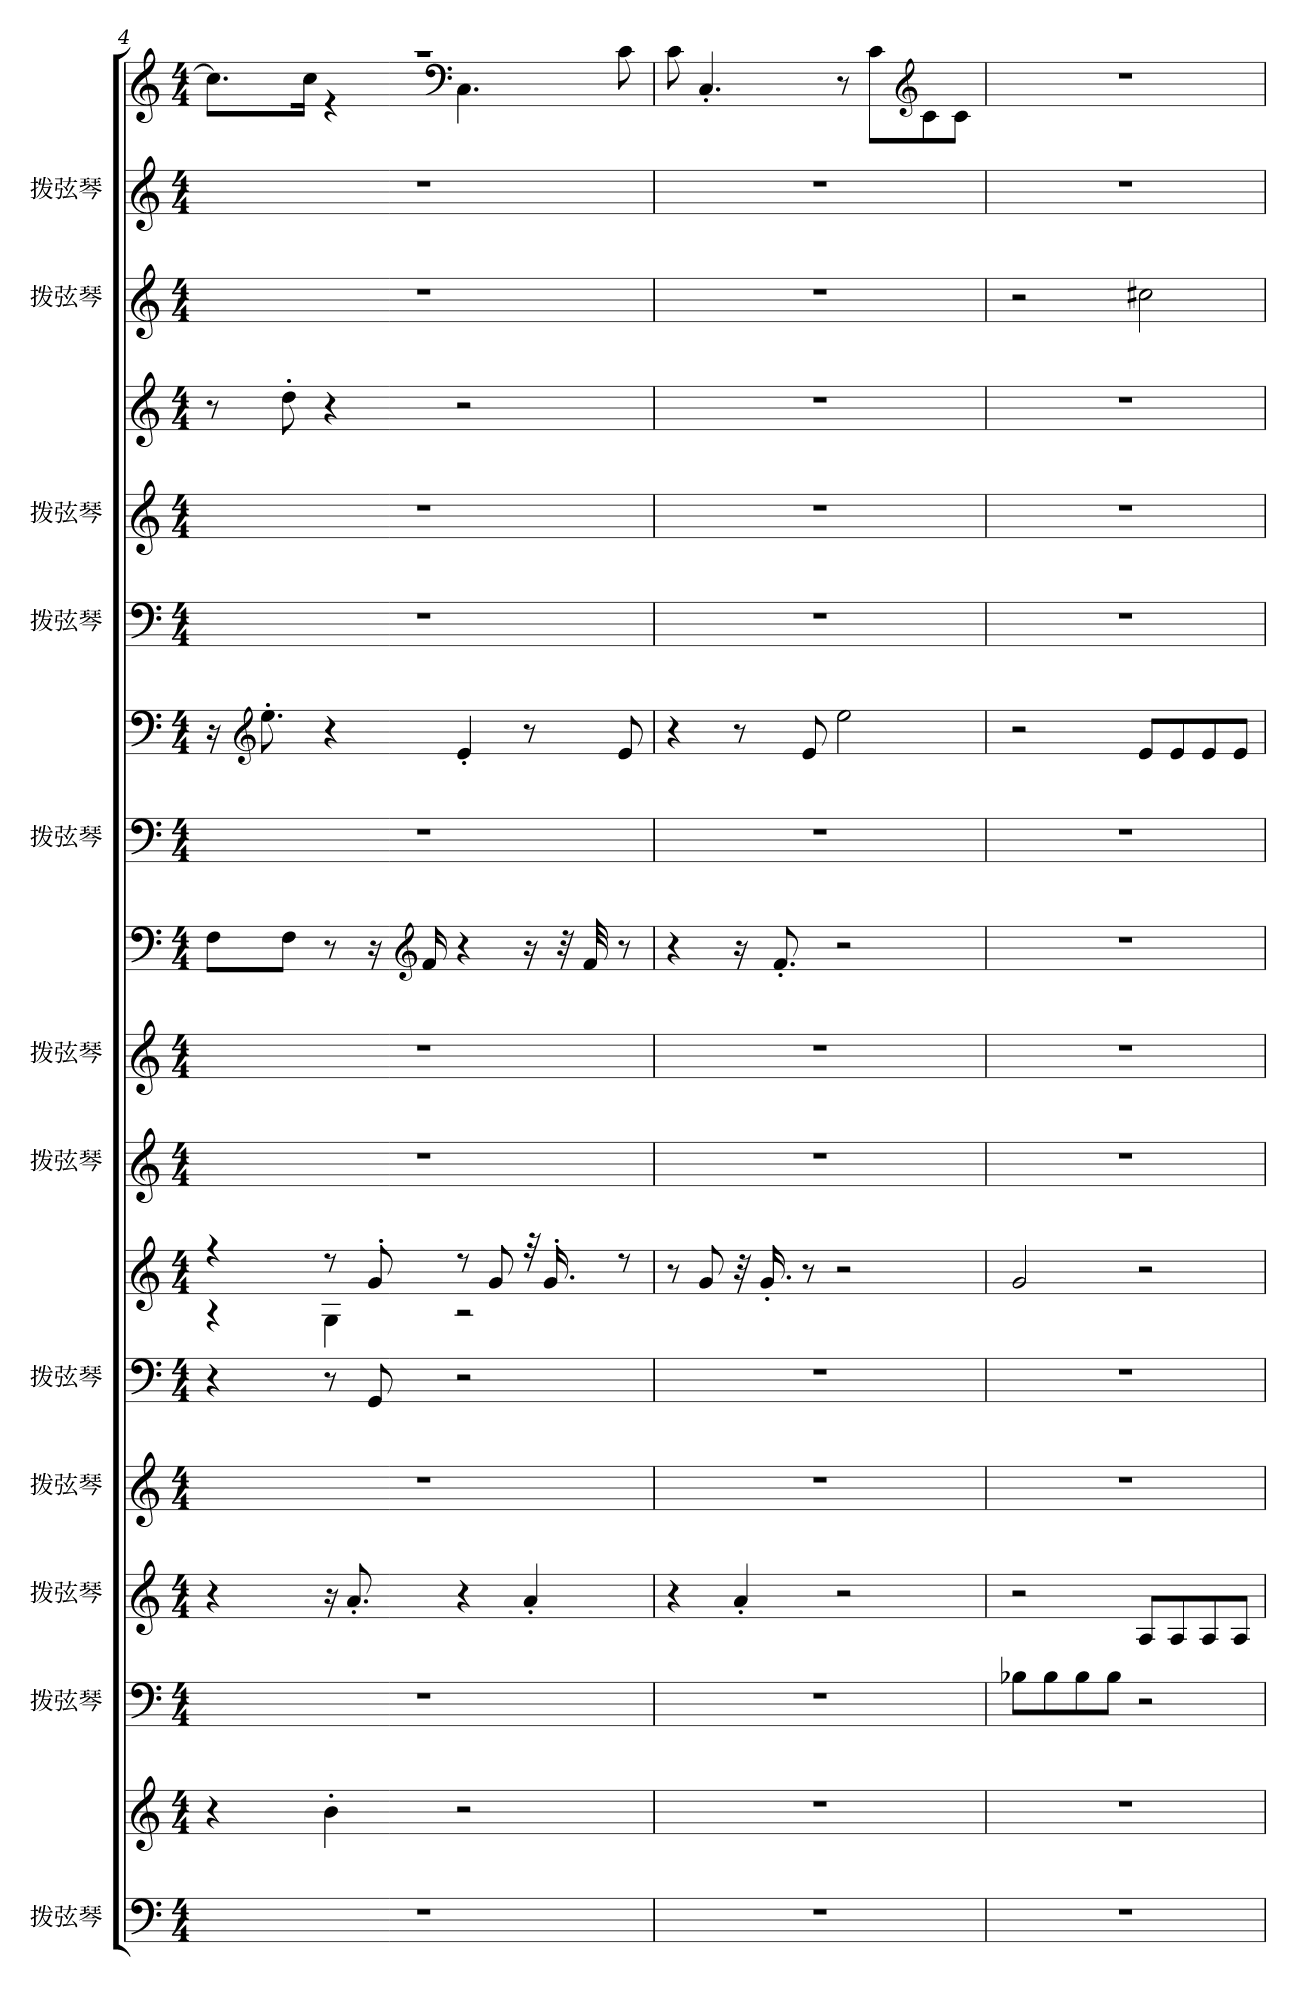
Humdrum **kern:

**kern	**kern	**kern	**kern	**kern	**kern	**kern	**kern	**kern	**kern	**kern	**kern	**kern	**kern	**kern	**kern	**kern	**kern
*part12	*part12	*part11	*part10	*part9	*part8	*part8	*part7	*part6	*part6	*part5	*part5	*part4	*part3	*part3	*part2	*part1	*part1
*staff18	*staff17	*staff16	*staff15	*staff14	*staff13	*staff12	*staff11	*staff10	*staff9	*staff8	*staff7	*staff6	*staff5	*staff4	*staff3	*staff2	*staff1
*I"拨弦琴	*	*I"拨弦琴	*I"拨弦琴	*I"拨弦琴	*I"拨弦琴	*	*I"拨弦琴	*I"拨弦琴	*	*I"拨弦琴	*	*I"拨弦琴	*I"拨弦琴	*	*I"拨弦琴	*I"拨弦琴	*
*clefF4	*clefG2	*clefF4	*clefG2	*clefG2	*clefF4	*clefG2	*clefG2	*clefG2	*clefF4	*clefF4	*clefF4	*clefF4	*clefG2	*clefG2	*clefG2	*clefG2	*clefG2
*k[]	*k[]	*k[]	*k[]	*k[]	*k[]	*k[]	*k[]	*k[]	*k[]	*k[]	*k[]	*k[]	*k[]	*k[]	*k[]	*k[]	*k[]
*M4/4	*M4/4	*M4/4	*M4/4	*M4/4	*M4/4	*M4/4	*M4/4	*M4/4	*M4/4	*M4/4	*M4/4	*M4/4	*M4/4	*M4/4	*M4/4	*M4/4	*M4/4
=4	=4	=4	=4	=4	=4	=4	=4	=4	=4	=4	=4	=4	=4	=4	=4	=4	=4
*	*	*	*	*	*	*^	*	*	*	*	*	*	*	*	*	*	*^
1r	4r	1r	4r	1r	4r	4r	4r	1r	1r	8F\L	1r	16r	1r	1r	8r	1r	1r	1r	8.cc\L]
*	*	*	*	*	*	*	*	*	*	*	*	*clefG2	*	*	*	*	*	*	*
.	.	.	.	.	.	.	.	.	.	.	.	8.ee'\	.	.	.	.	.	.	.
.	.	.	.	.	.	.	.	.	.	8F\J	.	.	.	.	8dd'\	.	.	.	.
.	.	.	.	.	.	.	.	.	.	.	.	.	.	.	.	.	.	.	16cc\Jk
.	4b'\	.	16r	.	8r	8r	4G\	.	.	8r	.	4r	.	.	4r	.	.	.	4r
.	.	.	8.a'/	.	.	.	.	.	.	.	.	.	.	.	.	.	.	.	.
.	.	.	.	.	8GG/	8g'/	.	.	.	16r	.	.	.	.	.	.	.	.	.
*	*	*	*	*	*	*	*	*	*	*clefG2	*	*	*	*	*	*	*	*	*
.	.	.	.	.	.	.	.	.	.	16f/	.	.	.	.	.	.	.	.	.
*	*	*	*	*	*	*	*	*	*	*	*	*	*	*	*	*	*	*clefF4	*
.	2r	.	4r	.	2r	8r	2r	.	.	4r	.	4e'/	.	.	2r	.	.	.	4.C\
.	.	.	.	.	.	8g/	.	.	.	.	.	.	.	.	.	.	.	.	.
.	.	.	4a'/	.	.	32r	.	.	.	16r	.	8r	.	.	.	.	.	.	.
.	.	.	.	.	.	16.g'/	.	.	.	.	.	.	.	.	.	.	.	.	.
.	.	.	.	.	.	.	.	.	.	32r	.	.	.	.	.	.	.	.	.
.	.	.	.	.	.	.	.	.	.	32f/	.	.	.	.	.	.	.	.	.
.	.	.	.	.	.	8r	.	.	.	8r	.	8e/	.	.	.	.	.	.	8c\
*	*	*	*	*	*	*v	*v	*	*	*	*	*	*	*	*	*	*	*v	*v
!!LO:PB:g=z
=5	=5	=5	=5	=5	=5	=5	=5	=5	=5	=5	=5	=5	=5	=5	=5	=5	=5
1r	1r	1r	4r	1r	1r	8r	1r	1r	4r	1r	4r	1r	1r	1r	1r	1r	8c\
.	.	.	.	.	.	8g/	.	.	.	.	.	.	.	.	.	.	4.C'/
.	.	.	4a'/	.	.	32r	.	.	16r	.	8r	.	.	.	.	.	.
.	.	.	.	.	.	16.g'/	.	.	.	.	.	.	.	.	.	.	.
.	.	.	.	.	.	.	.	.	8.f'/	.	.	.	.	.	.	.	.
.	.	.	.	.	.	8r	.	.	.	.	8e/	.	.	.	.	.	.
.	.	.	2r	.	.	2r	.	.	2r	.	2ee\	.	.	.	.	.	8r
.	.	.	.	.	.	.	.	.	.	.	.	.	.	.	.	.	8c\L
*	*	*	*	*	*	*	*	*	*	*	*	*	*	*	*	*	*clefG2
.	.	.	.	.	.	.	.	.	.	.	.	.	.	.	.	.	8c\
.	.	.	.	.	.	.	.	.	.	.	.	.	.	.	.	.	8c\J
=6	=6	=6	=6	=6	=6	=6	=6	=6	=6	=6	=6	=6	=6	=6	=6	=6	=6
1r	1r	8B-X\L	2r	1r	1r	2g/	1r	1r	1r	1r	2r	1r	1r	1r	2r	1r	1r
.	.	8B-\	.	.	.	.	.	.	.	.	.	.	.	.	.	.	.
.	.	8B-\	.	.	.	.	.	.	.	.	.	.	.	.	.	.	.
.	.	8B-\J	.	.	.	.	.	.	.	.	.	.	.	.	.	.	.
.	.	2r	8A/L	.	.	2r	.	.	.	.	8e/L	.	.	.	2cc#X\	.	.
.	.	.	8A/	.	.	.	.	.	.	.	8e/	.	.	.	.	.	.
.	.	.	8A/	.	.	.	.	.	.	.	8e/	.	.	.	.	.	.
.	.	.	8A/J	.	.	.	.	.	.	.	8e/J	.	.	.	.	.	.
=	=	=	=	=	=	=	=	=	=	=	=	=	=	=	=	=	=
*-	*-	*-	*-	*-	*-	*-	*-	*-	*-	*-	*-	*-	*-	*-	*-	*-	*-
